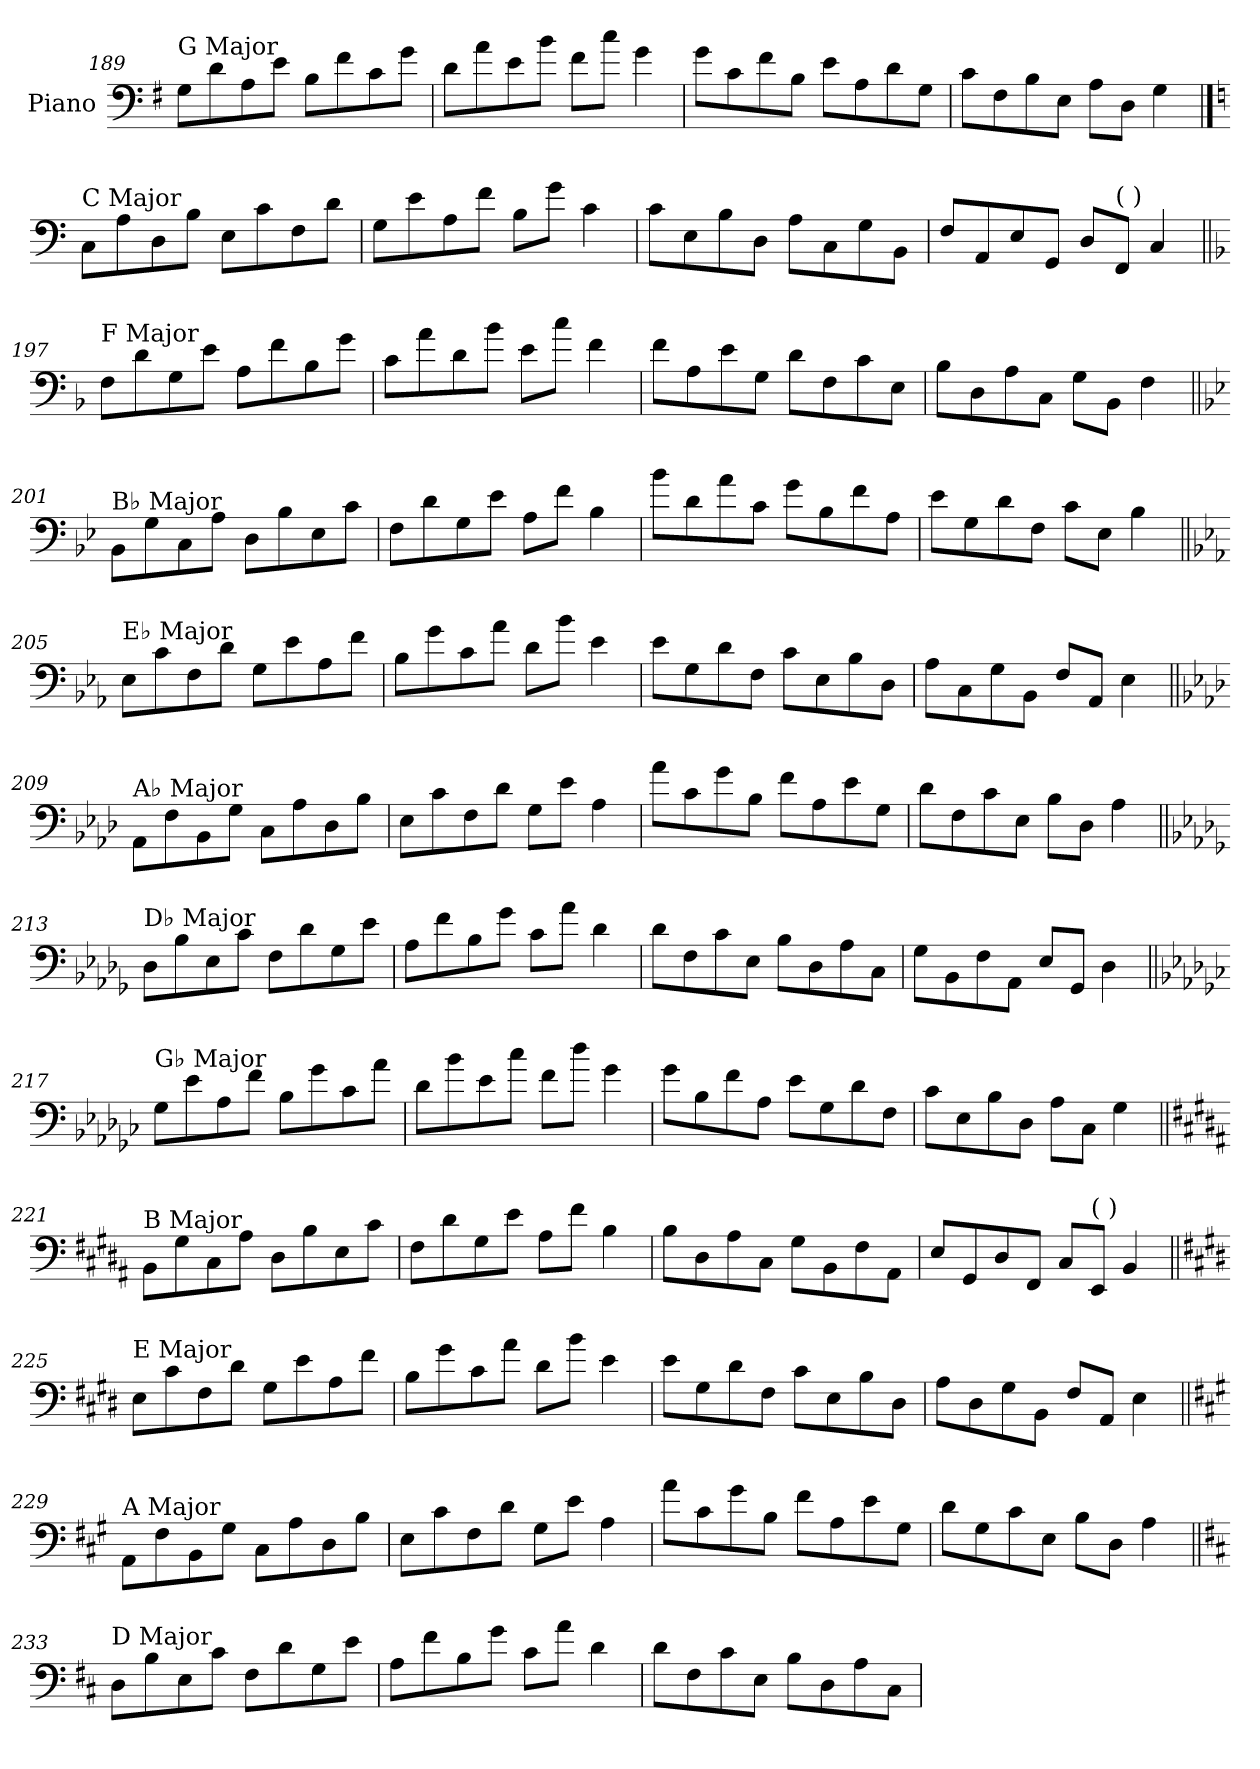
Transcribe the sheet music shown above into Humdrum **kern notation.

**kern
*part1
*staff1
*I"Piano
*I'Pno.
!!LO:LB:g=z
*clefF4
*k[f#]
=189
!LO:TX:a:t=G Major
8G\L
8d\
8A\
8e\J
8B\L
8f#\
8c\
8g\J
=190
8d\L
8a\
8e\
8b\J
8f#\L
8cc\J
4g\
=191
8g\L
8c\
8f#\
8B\J
8e\L
8A\
8d\
8G\J
=192
8c\L
8F#\
8B\
8E\J
8A\L
8D\J
4G\
!!LO:PB:g=z
==193
*k[]
!LO:TX:a:t=C Major
8C\L
8A\
8D\
8B\J
8E\L
8c\
8F\
8d\J
=194
8G\L
8e\
8A\
8f\J
8B\L
8g\J
4c\
=195
8c\L
8E\
8B\
8D\J
8A\L
8C\
8G\
8BB\J
=196
8F/L
8AA/
8E/
8GG/J
8D/L
!LO:TX:a:t=(    )
8FF/J
4C/
!!LO:LB:g=z
=197||
*k[b-]
!LO:TX:a:t=F Major
8F\L
8d\
8G\
8e\J
8A\L
8f\
8B-\
8g\J
=198
8c\L
8a\
8d\
8b-\J
8e\L
8cc\J
4f\
=199
8f\L
8A\
8e\
8G\J
8d\L
8F\
8c\
8E\J
=200
8B-\L
8D\
8A\
8C\J
8G\L
8BB-\J
4F\
!!LO:LB:g=z
=201||
*k[b-e-]
!LO:TX:a:t=B♭ Major
8BB-\L
8G\
8C\
8A\J
8D\L
8B-\
8E-\
8c\J
=202
8F\L
8d\
8G\
8e-\J
8A\L
8f\J
4B-\
=203
8b-\L
8d\
8a\
8c\J
8g\L
8B-\
8f\
8A\J
=204
8e-\L
8G\
8d\
8F\J
8c\L
8E-\J
4B-\
!!LO:LB:g=z
=205||
*k[b-e-a-]
!LO:TX:a:t=E♭ Major
8E-\L
8c\
8F\
8d\J
8G\L
8e-\
8A-\
8f\J
=206
8B-\L
8g\
8c\
8a-\J
8d\L
8b-\J
4e-\
=207
8e-\L
8G\
8d\
8F\J
8c\L
8E-\
8B-\
8D\J
=208
8A-\L
8C\
8G\
8BB-\J
8F/L
8AA-/J
4E-\
!!LO:LB:g=z
=209||
*k[b-e-a-d-]
!LO:TX:a:t=A♭ Major
8AA-\L
8F\
8BB-\
8G\J
8C\L
8A-\
8D-\
8B-\J
=210
8E-\L
8c\
8F\
8d-\J
8G\L
8e-\J
4A-\
=211
8a-\L
8c\
8g\
8B-\J
8f\L
8A-\
8e-\
8G\J
=212
8d-\L
8F\
8c\
8E-\J
8B-\L
8D-\J
4A-\
!!LO:LB:g=z
=213||
*k[b-e-a-d-g-]
!LO:TX:a:t=D♭ Major
8D-\L
8B-\
8E-\
8c\J
8F\L
8d-\
8G-\
8e-\J
=214
8A-\L
8f\
8B-\
8g-\J
8c\L
8a-\J
4d-\
=215
8d-\L
8F\
8c\
8E-\J
8B-\L
8D-\
8A-\
8C\J
=216
8G-\L
8BB-\
8F\
8AA-\J
8E-/L
8GG-/J
4D-\
!!LO:PB:g=z
=217||
*k[b-e-a-d-g-c-]
!LO:TX:a:t=G♭ Major
8G-\L
8e-\
8A-\
8f\J
8B-\L
8g-\
8c-\
8a-\J
=218
8d-\L
8b-\
8e-\
8cc-\J
8f\L
8dd-\J
4g-\
=219
8g-\L
8B-\
8f\
8A-\J
8e-\L
8G-\
8d-\
8F\J
=220
8c-\L
8E-\
8B-\
8D-\J
8A-\L
8C-\J
4G-\
!!LO:LB:g=z
=221||
*k[f#c#g#d#a#]
!LO:TX:a:t=B Major
8BB\L
8G#\
8C#\
8A#\J
8D#\L
8B\
8E\
8c#\J
=222
8F#\L
8d#\
8G#\
8e\J
8A#\L
8f#\J
4B\
=223
8B\L
8D#\
8A#\
8C#\J
8G#\L
8BB\
8F#\
8AA#\J
=224
8E/L
8GG#/
8D#/
8FF#/J
8C#/L
!LO:TX:a:t=(    )
8EE/J
4BB/
!!LO:LB:g=z
=225||
*k[f#c#g#d#]
!LO:TX:a:t=E Major
8E\L
8c#\
8F#\
8d#\J
8G#\L
8e\
8A\
8f#\J
=226
8B\L
8g#\
8c#\
8a\J
8d#\L
8b\J
4e\
=227
8e\L
8G#\
8d#\
8F#\J
8c#\L
8E\
8B\
8D#\J
=228
8A\L
8D#\
8G#\
8BB\J
8F#/L
8AA/J
4E\
!!LO:LB:g=z
=229||
*k[f#c#g#]
!LO:TX:a:t=A Major
8AA\L
8F#\
8BB\
8G#\J
8C#\L
8A\
8D\
8B\J
=230
8E\L
8c#\
8F#\
8d\J
8G#\L
8e\J
4A\
=231
8a\L
8c#\
8g#\
8B\J
8f#\L
8A\
8e\
8G#\J
=232
8d\L
8G#\
8c#\
8E\J
8B\L
8D\J
4A\
!!LO:LB:g=z
=233||
*k[f#c#]
!LO:TX:a:t=D Major
8D\L
8B\
8E\
8c#\J
8F#\L
8d\
8G\
8e\J
=234
8A\L
8f#\
8B\
8g\J
8c#\L
8a\J
4d\
=235
8d\L
8F#\
8c#\
8E\J
8B\L
8D\
8A\
8C#\J
=
*-
